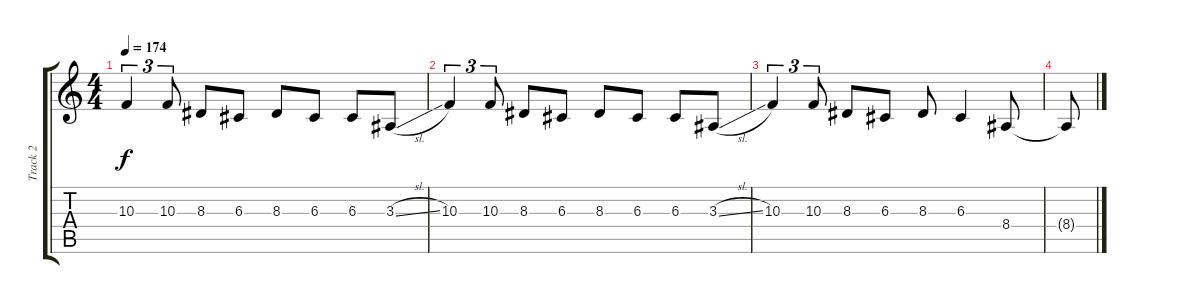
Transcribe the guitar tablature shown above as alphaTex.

\track ("Track 2" "Track 2") {instrument lead6voice}
\staff {score tabs}
\tuning (E4 B3 G3 D3 A2 E2) {hide}
\ts (4 4)
\tempo 174
\clef g2
\ks c
10.3.4{tu (3 2) dy f} 10.3.8{tu (3 2)} 8.3.8 6.3.8 8.3.8 6.3.8 6.3.8 3.3{sl}.8 |
10.3.4{tu (3 2)} 10.3.8{tu (3 2)} 8.3.8 6.3.8 8.3.8 6.3.8 6.3.8 3.3{sl}.8 |
10.3.4{tu (3 2)} 10.3.8{tu (3 2)} 8.3.8 6.3.8 8.3.8 6.3.4 8.4.8 |
8.4{t}.8
